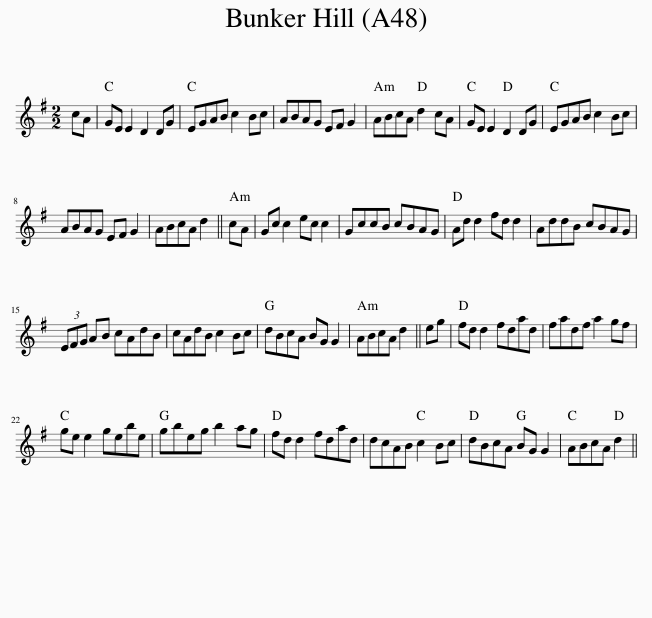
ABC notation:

X:1
L:1/8
M:2/2
I:linebreak $
K:G
V:1 treble
V:1
 cA | GE E2 D2 DG | EGAB c2 Bc | ABAG EF G2 | ABcA d2 cA | %5
 GE E2 D2 DG | EGAB c2 Bc |$ ABAG EF G2 | ABcA d2 || cA | %10
 Gc c2 ec c2 | GccB cBAG | Ad d2 fd d2 | AddB cBAG |$ (3EFG AB cAdB | %15
 cAdB c2 Bc | dBcA BG G2 | ABcA d2 || eg | fd d2 fdad | %20
 fadf a2 gf |$ ge e2 gebe | gbeg b2 ag | fd d2 fdad | dcAB c2 Bc | %25
 dBcA BG G2 | ABcA d2 || %27
